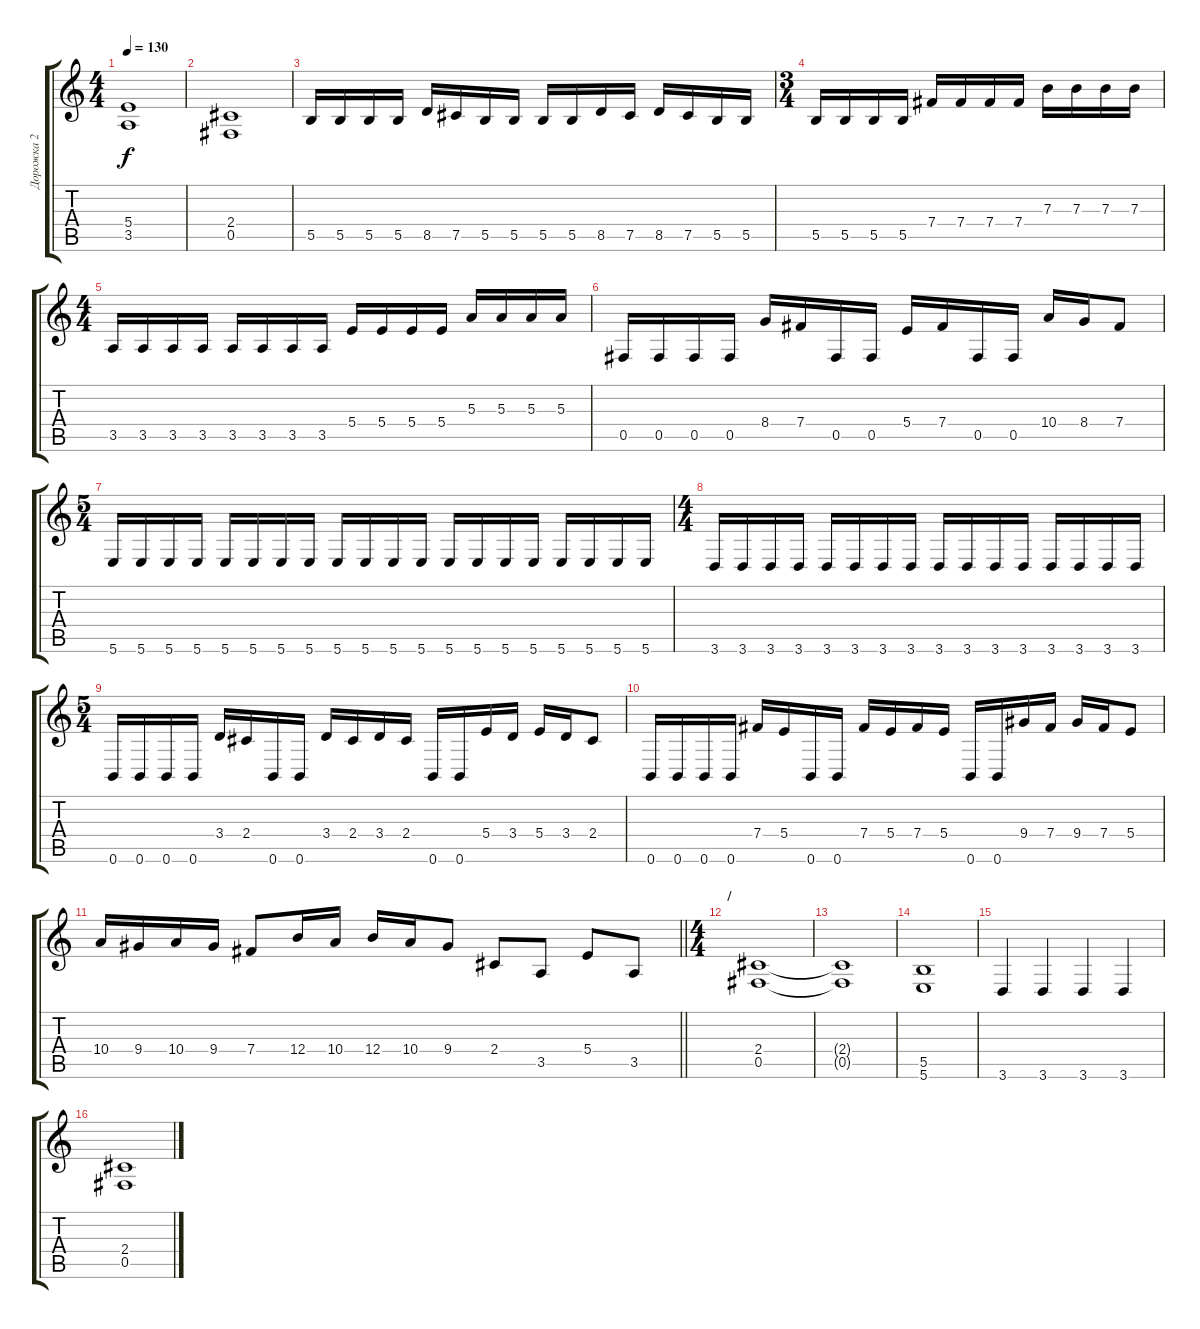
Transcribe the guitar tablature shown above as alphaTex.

\track ("Дорожка 2" "Дорожка 2") {instrument distortionguitar}
\staff {score tabs}
\tuning (Db4 Ab3 E3 B2 Gb2 B1) {hide}
\ts (4 4)
\tempo 130
\clef g2
\ks c
(5.4 3.5).1{dy f} |
(2.4 0.5).1 |
5.5.16 5.5.16 5.5.16 5.5.16 8.5.16 7.5.16 5.5.16 5.5.16 5.5.16 5.5.16 8.5.16 7.5.16 8.5.16 7.5.16 5.5.16 5.5.16 |
\ts (3 4)
5.5.16 5.5.16 5.5.16 5.5.16 7.4.16 7.4.16 7.4.16 7.4.16 7.3.16 7.3.16 7.3.16 7.3.16 |
\ts (4 4)
3.5.16 3.5.16 3.5.16 3.5.16 3.5.16 3.5.16 3.5.16 3.5.16 5.4.16 5.4.16 5.4.16 5.4.16 5.3.16 5.3.16 5.3.16 5.3.16 |
0.5.16 0.5.16 0.5.16 0.5.16 8.4.16 7.4.16 0.5.16 0.5.16 5.4.16 7.4.16 0.5.16 0.5.16 10.4.16 8.4.16 7.4.8 |
\ts (5 4)
5.6.16 5.6.16 5.6.16 5.6.16 5.6.16 5.6.16 5.6.16 5.6.16 5.6.16 5.6.16 5.6.16 5.6.16 5.6.16 5.6.16 5.6.16 5.6.16 5.6.16 5.6.16 5.6.16 5.6.16 |
\ts (4 4)
3.6.16 3.6.16 3.6.16 3.6.16 3.6.16 3.6.16 3.6.16 3.6.16 3.6.16 3.6.16 3.6.16 3.6.16 3.6.16 3.6.16 3.6.16 3.6.16 |
\ts (5 4)
0.6.16 0.6.16 0.6.16 0.6.16 3.4.16 2.4.16 0.6.16 0.6.16 3.4.16 2.4.16 3.4.16 2.4.16 0.6.16 0.6.16 5.4.16 3.4.16 5.4.16 3.4.16 2.4.8 |
0.6.16 0.6.16 0.6.16 0.6.16 7.4.16 5.4.16 0.6.16 0.6.16 7.4.16 5.4.16 7.4.16 5.4.16 0.6.16 0.6.16 9.4.16 7.4.16 9.4.16 7.4.16 5.4.8 |
\barLineRight lightlight
10.4.16 9.4.16 10.4.16 9.4.16 7.4.8 12.4.16 10.4.16 12.4.16 10.4.16 9.4.8 2.4.8 3.5.8 5.4.8 3.5.8 |
\ts (4 4)
\section ("" "/")
(2.4 0.5).1 |
(2.4{t} 0.5{t}).1 |
(5.5 5.6).1 |
3.6.4 3.6.4 3.6.4 3.6.4 |
(2.4 0.5).1
